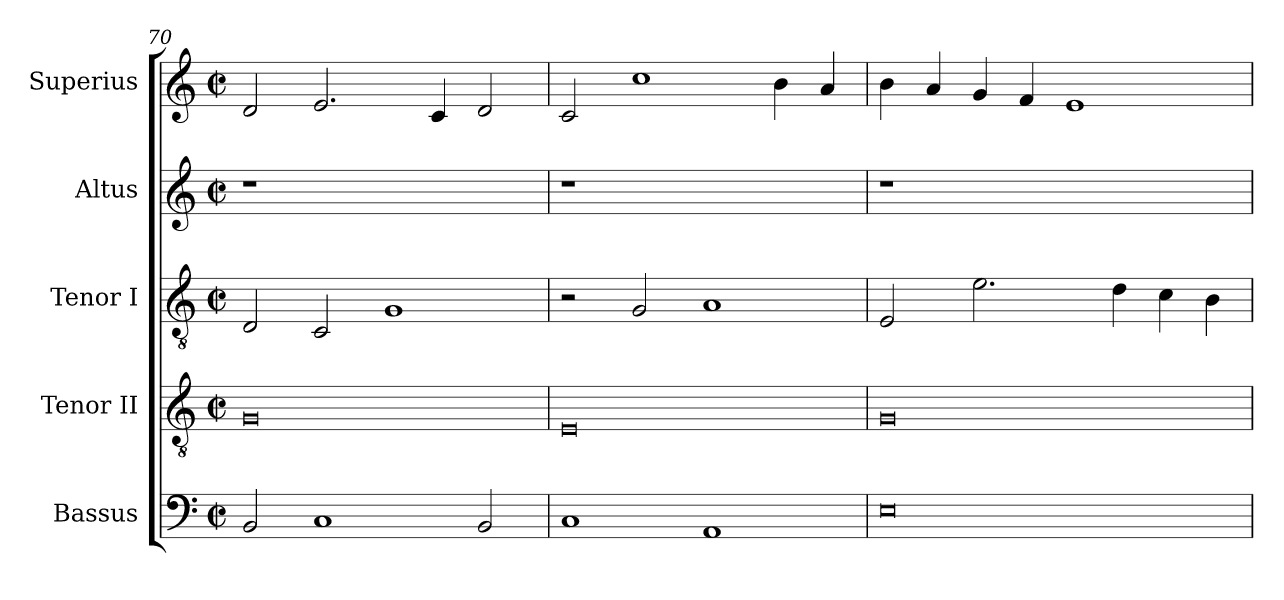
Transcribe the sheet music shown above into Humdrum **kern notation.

**kern	**kern	**kern	**kern	**kern
*part5	*part4	*part3	*part2	*part1
*staff5	*staff4	*staff3	*staff2	*staff1
*I"Bassus	*I"Tenor II	*I"Tenor I	*I"Altus	*I"Superius
*I'B.	*	*	*	*I'S.
*clefF4	*clefGv2	*clefGv2	*clefG2	*clefG2
*	*ITrd7c12	*ITrd7c12	*	*
*k[]	*k[]	*k[]	*k[]	*k[]
*C:	*C:	*C:	*C:	*C:
*M2/2	*M2/2	*M2/2	*M2/2	*M2/2
*met(c|)	*met(c|)	*met(c|)	*met(c|)	*met(c|)
=70	=70	=70	=70	=70
!	!	!	!LO:N:vis=1	!
2BBi/	0GGi	2DDi/	1r	2di/
1Ci	.	2CCi/	.	2.ei/
.	.	1GGi	1ryy	.
.	.	.	.	4ci/
2BBi/	.	.	.	2di/
!!LO:PB:g=z
=71	=71	=71	=71	=71
!	!	!	!LO:N:vis=1	!
1Ci	0EEi	2r	1r	2ci/
.	.	2GGi/	.	1cci
1AAi	.	1AAi	1ryy	.
.	.	.	.	4bi\
.	.	.	.	4ai/
=72	=72	=72	=72	=72
!	!	!	!LO:N:vis=1	!
0Ei	0GGi	2EEi/	1r	4bi\
.	.	.	.	4ai/
.	.	2.Ei\	.	4gi/
.	.	.	.	4fi/
.	.	.	1ryy	1ei
.	.	4Di\	.	.
.	.	4Ci\	.	.
.	.	4BBi\	.	.
=	=	=	=	=
*-	*-	*-	*-	*-
